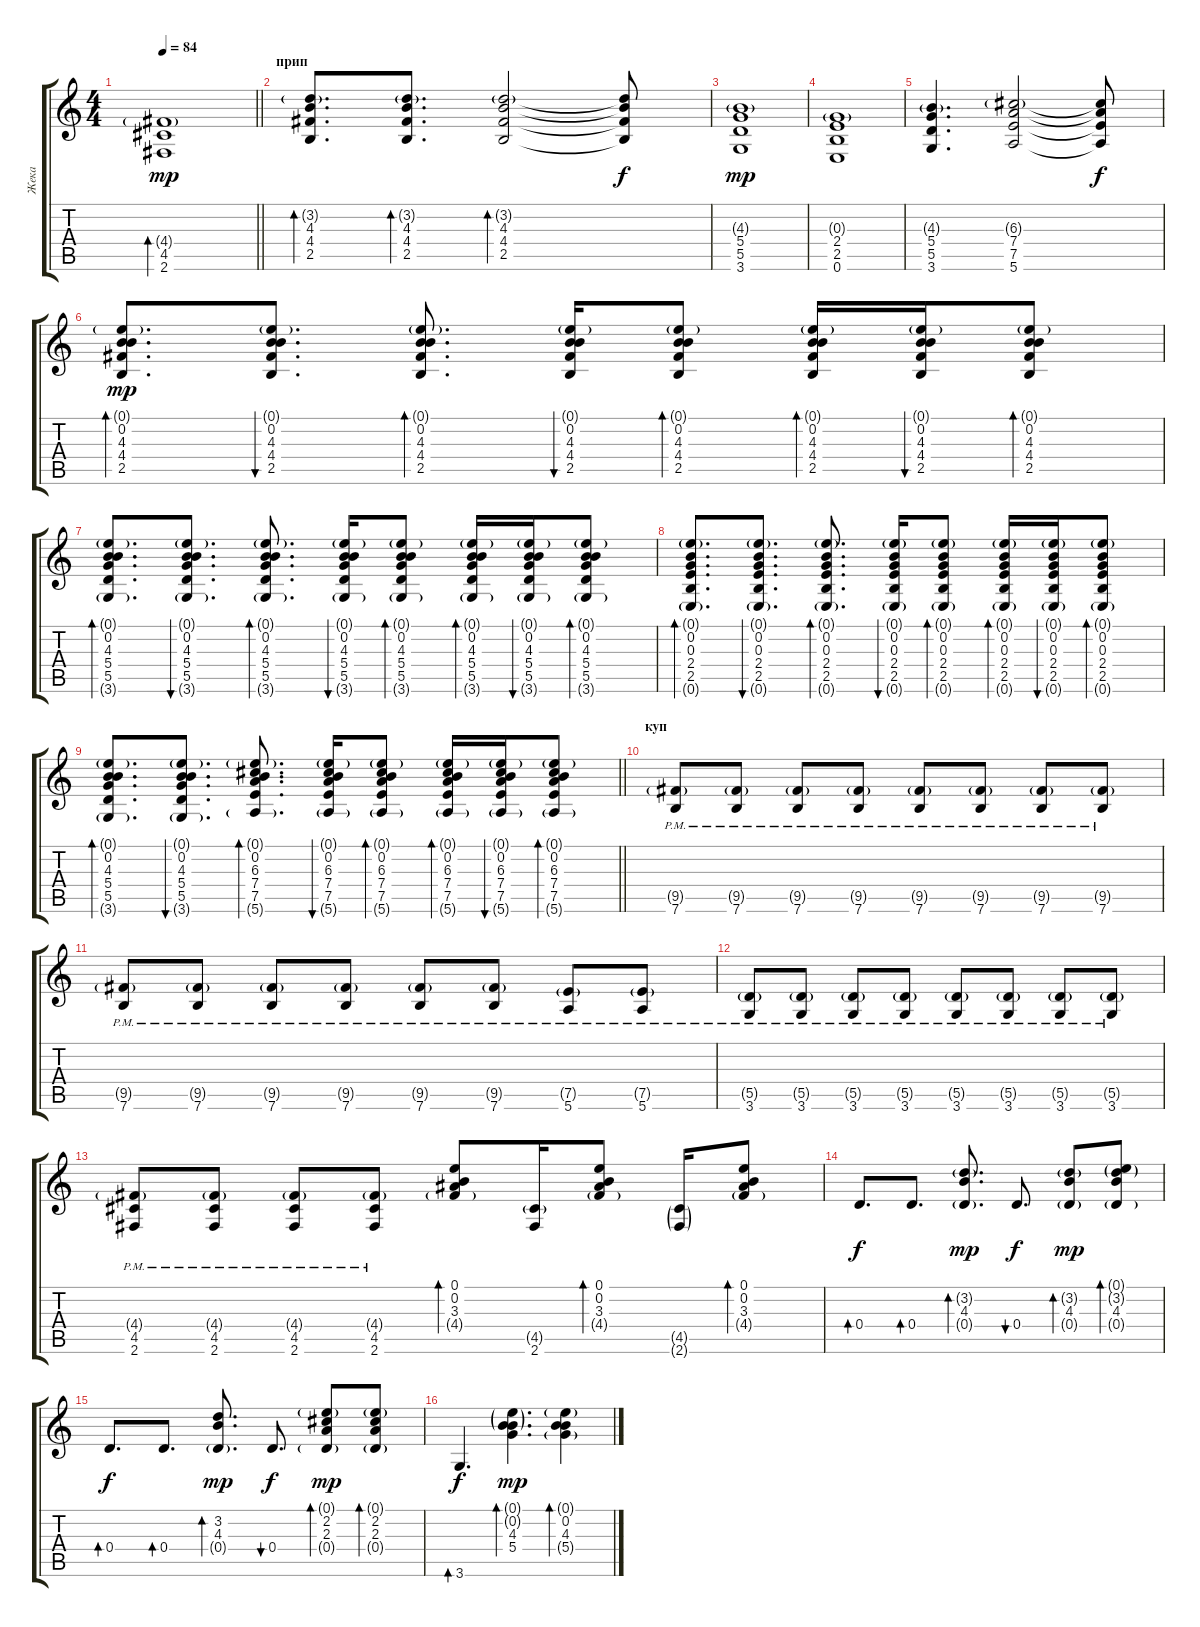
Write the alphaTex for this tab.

\track ("Жека" "Жека") {instrument electricguitarjazz}
\staff {score tabs}
\tuning (E4 B3 G3 D3 A2 E2) {hide}
\ts (4 4)
\tempo 84
\clef g2
\barLineRight lightlight
\ks c
(4.4{g} 4.5 2.6).1{bd 120 dy mp} |
\section ("" "прип")
(3.2{g} 4.3 4.4 2.5).8{d bd 120} (3.2{g} 4.3 4.4 2.5).8{d bd 120} (3.2{g} 4.3 4.4 2.5).2{bd 120} (3.2{t} 4.3{t} 4.4{t} 2.5{t}).8{dy f} |
(4.3{g} 5.4 5.5 3.6).1{dy mp} |
(0.3{g} 2.4 2.5 0.6).1 |
(4.3{g} 5.4 5.5 3.6).4{d} (6.3{g} 7.4 7.5 5.6).2 (6.3{t} 7.4{t} 7.5{t} 5.6{t}).8{dy f} |
(0.1{g} 0.2 4.3 4.4 2.5).8{d bd 60 dy mp} (0.1{g} 0.2 4.3 4.4 2.5).8{d bu 60} (0.1{g} 0.2 4.3 4.4 2.5).8{d bd 60} (0.1{g} 0.2 4.3 4.4 2.5).16{bu 60} (0.1{g} 0.2 4.3 4.4 2.5).8{bd 60} (0.1{g} 0.2 4.3 4.4 2.5).16{bd 120} (0.1{g} 0.2 4.3 4.4 2.5).16{bu 60} (0.1{g} 0.2 4.3 4.4 2.5).8{bd 60} |
(0.1{g} 0.2 4.3 5.4 5.5 3.6{g}).8{d bd 60} (0.1{g} 0.2 4.3 5.4 5.5 3.6{g}).8{d bu 60} (0.1{g} 0.2 4.3 5.4 5.5 3.6{g}).8{d bd 60} (0.1{g} 0.2 4.3 5.4 5.5 3.6{g}).16{bu 60} (0.1{g} 0.2 4.3 5.4 5.5 3.6{g}).8{bd 60} (0.1{g} 0.2 4.3 5.4 5.5 3.6{g}).16{bd 120} (0.1{g} 0.2 4.3 5.4 5.5 3.6{g}).16{bu 60} (0.1{g} 0.2 4.3 5.4 5.5 3.6{g}).8{bd 60} |
(0.1{g} 0.2 0.3 2.4 2.5 0.6{g}).8{d bd 60} (0.1{g} 0.2 0.3 2.4 2.5 0.6{g}).8{d bu 60} (0.1{g} 0.2 0.3 2.4 2.5 0.6{g}).8{d bd 60} (0.1{g} 0.2 0.3 2.4 2.5 0.6{g}).16{bu 60} (0.1{g} 0.2 0.3 2.4 2.5 0.6{g}).8{bd 60} (0.1{g} 0.2 0.3 2.4 2.5 0.6{g}).16{bd 120} (0.1{g} 0.2 0.3 2.4 2.5 0.6{g}).16{bu 60} (0.1{g} 0.2 0.3 2.4 2.5 0.6{g}).8{bd 60} |
\barLineRight lightlight
(0.1{g} 0.2 4.3 5.4 5.5 3.6{g}).8{d bd 60} (0.1{g} 0.2 4.3 5.4 5.5 3.6{g}).8{d bu 60} (0.1{g} 0.2 6.3 7.4 7.5 5.6{g}).8{d bd 60} (0.1{g} 0.2 6.3 7.4 7.5 5.6{g}).16{bu 60} (0.1{g} 0.2 6.3 7.4 7.5 5.6{g}).8{bd 60} (0.1{g} 0.2 6.3 7.4 7.5 5.6{g}).16{bd 120} (0.1{g} 0.2 6.3 7.4 7.5 5.6{g}).16{bu 60} (0.1{g} 0.2 6.3 7.4 7.5 5.6{g}).8{bd 60} |
\section ("" "куп")
(9.5{g pm} 7.6{pm}).8 (9.5{g pm} 7.6{pm}).8 (9.5{g pm} 7.6{pm}).8 (9.5{g pm} 7.6{pm}).8 (9.5{g pm} 7.6{pm}).8 (9.5{g pm} 7.6{pm}).8 (9.5{g pm} 7.6{pm}).8 (9.5{g pm} 7.6{pm}).8 |
(9.5{g pm} 7.6{pm}).8 (9.5{g pm} 7.6{pm}).8 (9.5{g pm} 7.6{pm}).8 (9.5{g pm} 7.6{pm}).8 (9.5{g pm} 7.6{pm}).8 (9.5{g pm} 7.6{pm}).8 (7.5{g pm} 5.6{pm}).8 (7.5{g pm} 5.6{pm}).8 |
(5.5{g pm} 3.6{pm}).8 (5.5{g pm} 3.6{pm}).8 (5.5{g pm} 3.6{pm}).8 (5.5{g pm} 3.6{pm}).8 (5.5{g pm} 3.6{pm}).8 (5.5{g pm} 3.6{pm}).8 (5.5{g pm} 3.6{pm}).8 (5.5{g pm} 3.6{pm}).8 |
(4.4{g} 4.5{pm} 2.6{pm}).8 (4.4{g} 4.5{pm} 2.6{pm}).8 (4.4{g} 4.5{pm} 2.6{pm}).8 (4.4{g} 4.5{pm} 2.6{pm}).8 (0.1 0.2 3.3 4.4{g}).8{bd 60} (4.5{g} 2.6).16 (0.1 0.2 3.3 4.4{g}).8{bd 60} (4.5{g} 2.6{g}).16 (0.1 0.2 3.3 4.4{g}).8{bd 60} |
0.4.8{d bd 120 dy f} 0.4.8{d bd 120} (3.2{g} 4.3 0.4{g}).8{d bd 120 dy mp} 0.4.8{d bu 120 dy f} (3.2{g} 4.3 0.4{g}).8{bd 120 dy mp} (0.1{g} 3.2{g} 4.3 0.4{g}).8{bd 120} |
0.4.8{d bd 120 dy f} 0.4.8{d bd 120} (3.2 4.3 0.4{g}).8{d bd 120 dy mp} 0.4.8{d bu 120 dy f} (0.1{g} 2.2 2.3 0.4{g}).8{bd 120 dy mp} (0.1{g} 2.2 2.3 0.4{g}).8{bd 120} |
3.6.4{d bd 120 dy f} (0.1{g} 0.2{g} 4.3 5.4).4{d bd 120 dy mp} (0.1{g} 0.2 4.3 5.4{g}).4{bd 120}
